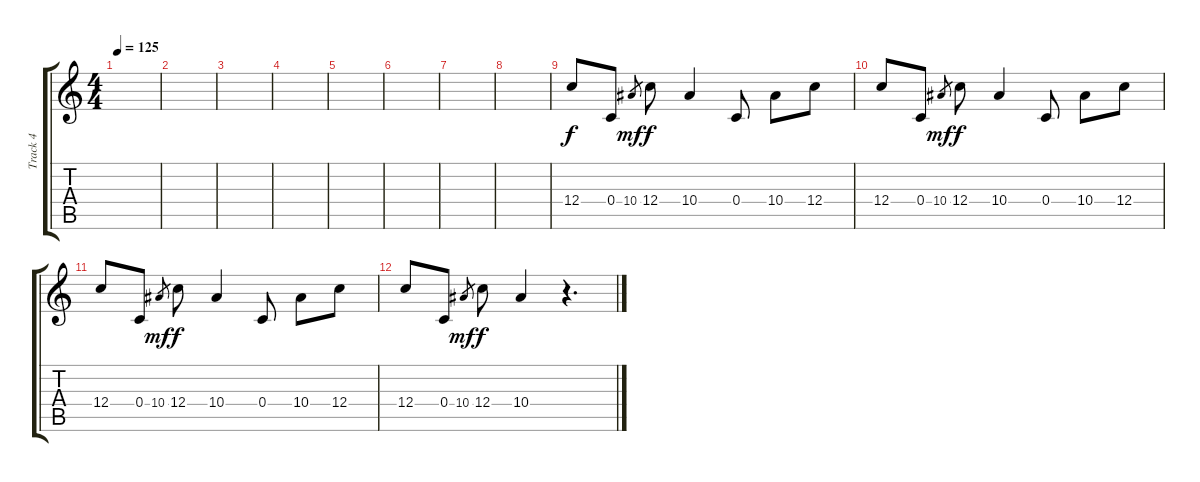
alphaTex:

\track ("Track 4" "Track 4") {instrument distortionguitar}
\staff {score tabs}
\tuning (D4 A3 F3 C3 G2 C2) {hide}
\ts (4 4)
\tempo 125
\clef g2
\ks c
|
|
|
|
|
|
|
|
12.4.8 0.4.8 10.4.8{gr dy mf} 12.4.8{dy f} 10.4.4 0.4.8 10.4.8 12.4.8 |
12.4.8 0.4.8 10.4.8{gr dy mf} 12.4.8{dy f} 10.4.4 0.4.8 10.4.8 12.4.8 |
12.4.8 0.4.8 10.4.8{gr dy mf} 12.4.8{dy f} 10.4.4 0.4.8 10.4.8 12.4.8 |
12.4.8 0.4.8 10.4.8{gr dy mf} 12.4.8{dy f} 10.4.4 r.4{d}
